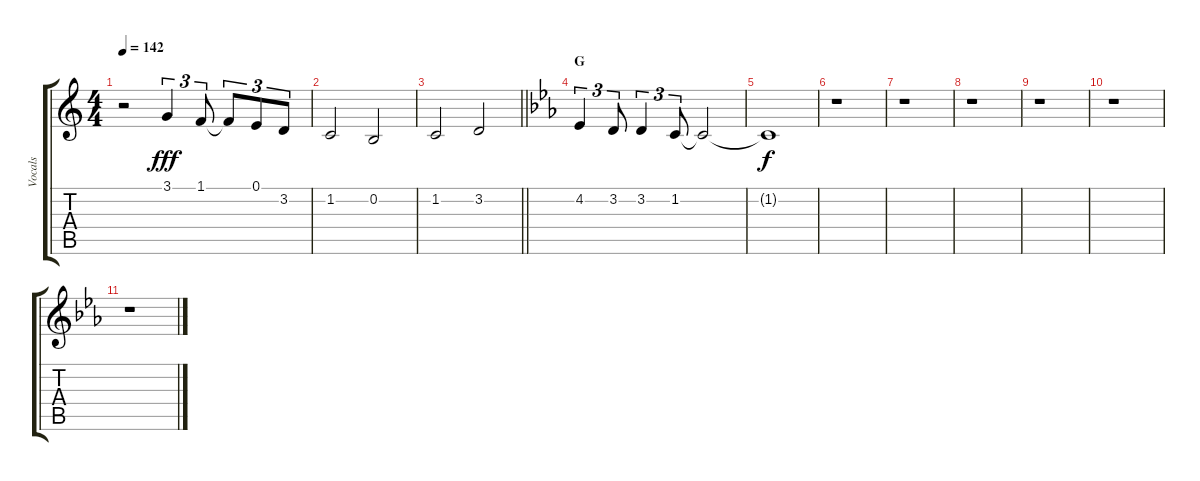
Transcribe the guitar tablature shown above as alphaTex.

\track ("Vocals" "Vocals") {instrument voiceoohs}
\staff {score tabs}
\tuning (E4 B3 G3 D3 A2 E2) {hide}
\ts (4 4)
\tempo 142
\clef g2
\ks c
r.2{dy fff} 3.1.4{tu (3 2)} 1.1.8{tu (3 2)} 1.1{t}.8{tu (3 2)} 0.1.8{tu (3 2)} 3.2.8{tu (3 2)} |
1.2.2 0.2.2 |
\barLineRight lightlight
1.2.2 3.2.2 |
\section ("" "G")
\ks eb
4.2.4{tu (3 2)} 3.2.8{tu (3 2)} 3.2.4{tu (3 2)} 1.2.8{tu (3 2)} 1.2{t}.2 |
1.2{t}.1{dy f} |
r.1 |
r.1 |
r.1 |
r.1 |
r.1 |
r.1
